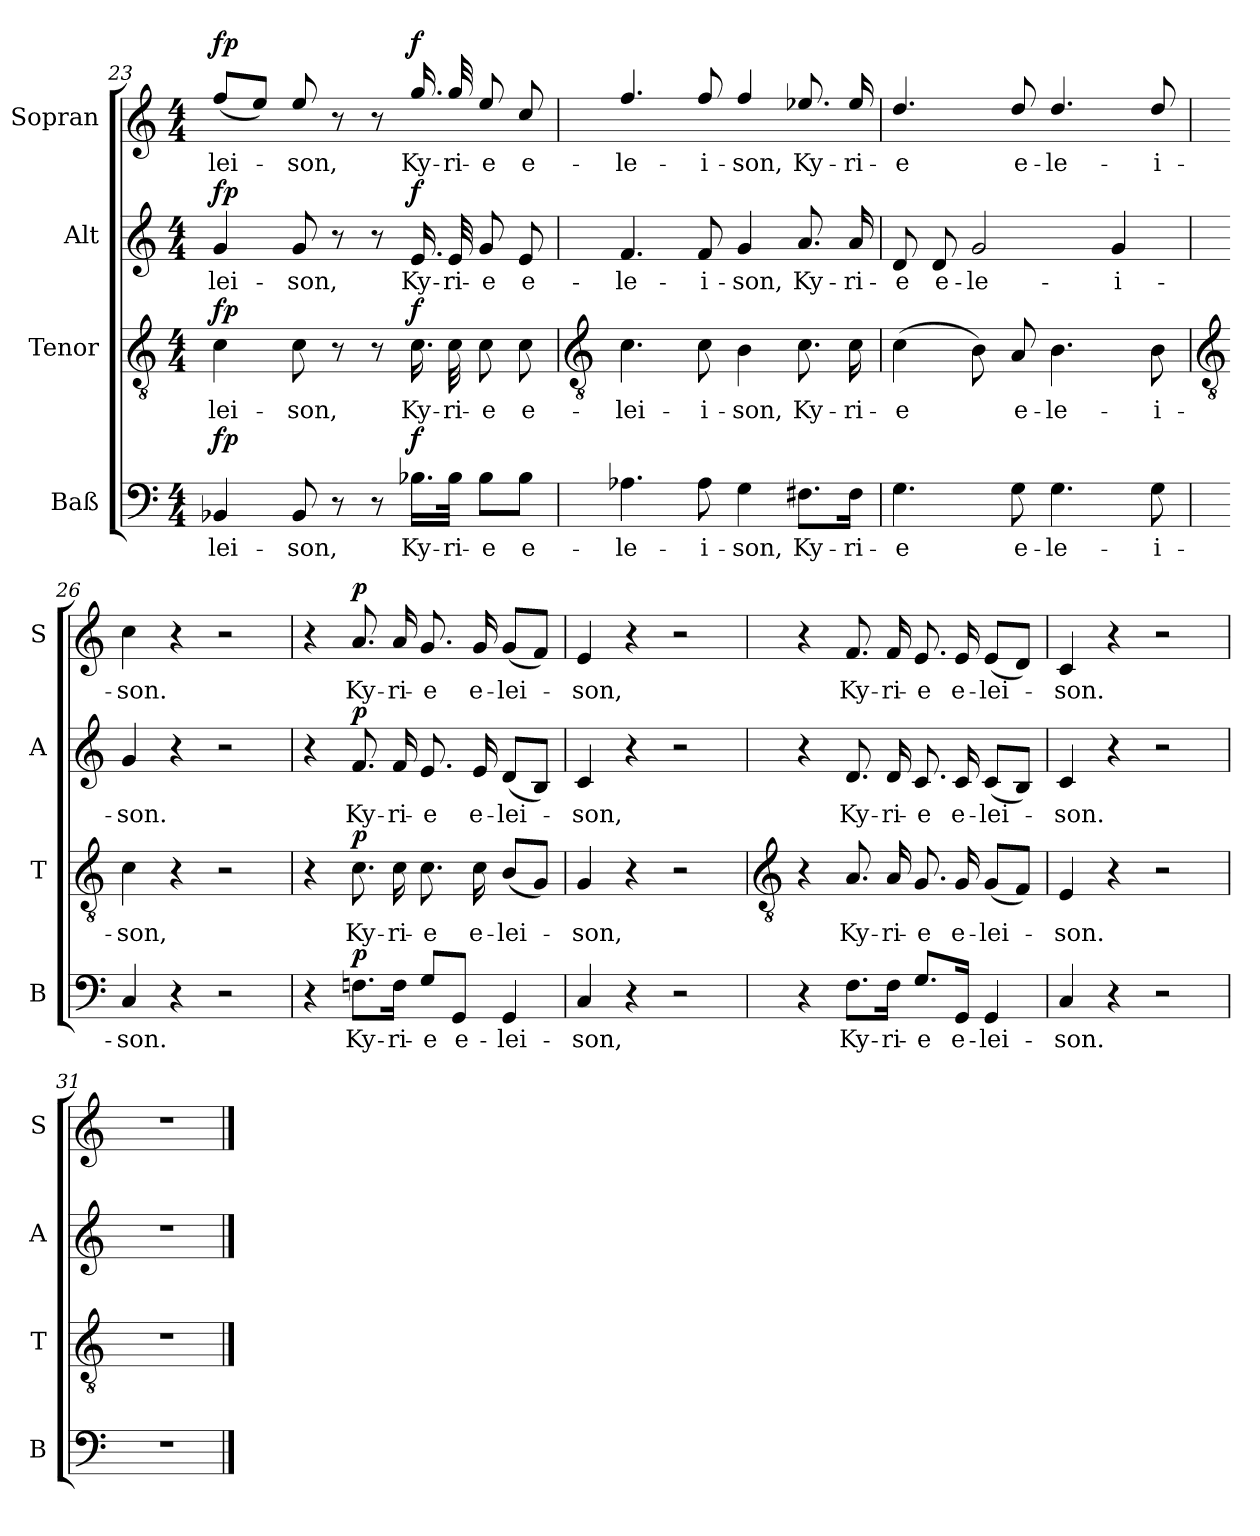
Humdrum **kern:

**kern	**text	**dynam	**kern	**text	**dynam	**kern	**text	**dynam	**kern	**text	**dynam
*part4	*part4	*part4	*part3	*part3	*part3	*part2	*part2	*part2	*part1	*part1	*part1
*staff4	*staff4	*staff4	*staff3	*staff3	*staff3	*staff2	*staff2	*staff2	*staff1	*staff1	*staff1
*I"Baß	*	*	*I"Tenor	*	*	*I"Alt	*	*	*I"Sopran	*	*
*I'B	*	*	*I'T	*	*	*I'A	*	*	*I'S	*	*
*clefF4	*	*	*clefGv2	*	*	*clefG2	*	*	*clefG2	*	*
*k[]	*	*	*k[]	*	*	*k[]	*	*	*k[]	*	*
*C:	*	*	*C:	*	*	*C:	*	*	*C:	*	*
*M4/4	*	*	*M4/4	*	*	*M4/4	*	*	*M4/4	*	*
=23	=23	=23	=23	=23	=23	=23	=23	=23	=23	=23	=23
!	!LO:LY:b	!LO:DY:a	!	!LO:LY:b	!LO:DY:a	!	!LO:LY:b	!LO:DY:a	!	!LO:LY:b	!LO:DY:a
4BB-X	-lei-	fp	4c	-lei-	fp	4g	-lei-	fp	(>8ff/L	-lei-	fp
.	.	.	.	.	.	.	.	.	8ee/J)	.	.
!	!LO:LY:b	!	!	!LO:LY:b	!	!	!LO:LY:b	!	!	!LO:LY:b	!
8BB-	-son,	.	8c	-son,	.	8g	-son,	.	8ee/	-son,	.
8r	.	.	8r	.	.	8r	.	.	8r	.	.
8r	.	.	8r	.	.	8r	.	.	8r	.	.
!	!LO:LY:b	!LO:DY:a	!	!LO:LY:b	!LO:DY:a	!	!LO:LY:b	!LO:DY:a	!	!LO:LY:b	!LO:DY:a
16.B-X\LL	Ky-	f	16.c	Ky-	f	16.e	Ky-	f	16.gg/	Ky-	f
!	!LO:LY:b	!	!	!LO:LY:b	!	!	!LO:LY:b	!	!	!LO:LY:b	!
32B-\JJk	-ri-	.	32c	-ri-	.	32e	-ri-	.	32gg/	-ri-	.
!	!LO:LY:b	!	!	!LO:LY:b	!	!	!LO:LY:b	!	!	!LO:LY:b	!
8B-\L	-e	.	8c	-e	.	8g	-e	.	8ee/	-e	.
!	!LO:LY:b	!	!	!LO:LY:b	!	!	!LO:LY:b	!	!	!LO:LY:b	!
8B-\J	e-	.	8c	e-	.	8e	e-	.	8cc/	e-	.
!!LO:LB:g=z
=24	=24	=24	=24	=24	=24	=24	=24	=24	=24	=24	=24
*	*	*	*clefGv2	*	*	*	*	*	*	*	*
!	!LO:LY:b	!	!	!LO:LY:b	!	!	!LO:LY:b	!	!	!LO:LY:b	!
*	*	*	*	*	*	*	*	*	*^	*	*
4.A-X	-le-	.	4.c	-lei-	.	4.f	-le-	.	4.ff/	1ryy	-le-	.
!	!LO:LY:b	!	!	!LO:LY:b	!	!	!LO:LY:b	!	!	!	!LO:LY:b	!
8A-	-i-	.	8c	-i-	.	8f	-i-	.	8ff/	.	-i-	.
!	!LO:LY:b	!	!	!LO:LY:b	!	!	!LO:LY:b	!	!	!	!LO:LY:b	!
4G	-son,	.	4B	-son,	.	4g	-son,	.	4ff/	.	-son,	.
!	!LO:LY:b	!	!	!LO:LY:b	!	!	!LO:LY:b	!	!	!	!LO:LY:b	!
8.F#X\L	Ky-	.	8.c	Ky-	.	8.a	Ky-	.	8.ee-X/	.	Ky-	.
!	!LO:LY:b	!	!	!LO:LY:b	!	!	!LO:LY:b	!	!	!	!LO:LY:b	!
16F#\Jk	-ri-	.	16c	-ri-	.	16a	-ri-	.	16ee-/	.	-ri-	.
=25	=25	=25	=25	=25	=25	=25	=25	=25	=25	=25	=25	=25
!	!LO:LY:b	!	!	!LO:LY:b	!	!	!LO:LY:b	!	!	!	!LO:LY:b	!
4.G	-e	.	(>4c	-e	.	8d	-e	.	4.dd/	1ryy	-e	.
!	!	!	!	!	!	!	!LO:LY:b	!	!	!	!	!
.	.	.	.	.	.	8d	e-	.	.	.	.	.
!	!	!	!	!	!	!	!LO:LY:b	!	!	!	!	!
.	.	.	8B)	.	.	2g	-le-	.	.	.	.	.
!	!LO:LY:b	!	!	!LO:LY:b	!	!	!	!	!	!	!LO:LY:b	!
8G	e-	.	8A	e-	.	.	.	.	8dd/	.	e-	.
!	!LO:LY:b	!	!	!LO:LY:b	!	!	!	!	!	!	!LO:LY:b	!
4.G	-le-	.	4.B	-le-	.	.	.	.	4.dd/	.	-le-	.
!	!	!	!	!	!	!	!LO:LY:b	!	!	!	!	!
.	.	.	.	.	.	4g	-i-	.	.	.	.	.
!	!LO:LY:b	!	!	!LO:LY:b	!	!	!	!	!	!	!LO:LY:b	!
8G	-i-	.	8B	-i-	.	.	.	.	8dd/	.	-i-	.
*	*	*	*	*	*	*	*	*	*v	*v	*	*
!!LO:LB:g=z
=26	=26	=26	=26	=26	=26	=26	=26	=26	=26	=26	=26
*	*	*	*clefGv2	*	*	*	*	*	*	*	*
!	!LO:LY:b	!	!	!LO:LY:b	!	!	!LO:LY:b	!	!	!LO:LY:b	!
4C	-son.	.	4c	-son,	.	4g	-son.	.	4cc	-son.	.
4r	.	.	4r	.	.	4r	.	.	4r	.	.
2r	.	.	2r	.	.	2r	.	.	2r	.	.
=27	=27	=27	=27	=27	=27	=27	=27	=27	=27	=27	=27
4r	.	.	4r	.	.	4r	.	.	4r	.	.
!	!LO:LY:b	!LO:DY:a	!	!LO:LY:b	!LO:DY:a	!	!LO:LY:b	!LO:DY:a	!	!LO:LY:b	!LO:DY:a
8.Fn\L	Ky-	p	8.c	Ky-	p	8.f	Ky-	p	8.a	Ky-	p
!	!LO:LY:b	!	!	!LO:LY:b	!	!	!LO:LY:b	!	!	!LO:LY:b	!
16F\Jk	-ri-	.	16c	-ri-	.	16f	-ri-	.	16a	-ri-	.
!	!LO:LY:b	!	!	!LO:LY:b	!	!	!LO:LY:b	!	!	!LO:LY:b	!
8G/L	-e	.	8.c	-e	.	8.e	-e	.	8.g	-e	.
!	!LO:LY:b	!	!	!	!	!	!	!	!	!	!
8GG/J	e-	.	.	.	.	.	.	.	.	.	.
!	!	!	!	!LO:LY:b	!	!	!LO:LY:b	!	!	!LO:LY:b	!
.	.	.	16c	e-	.	16e	e-	.	16g	e-	.
!	!LO:LY:b	!	!	!LO:LY:b	!	!	!LO:LY:b	!	!	!LO:LY:b	!
4GG	-lei-	.	(<8BL	-lei-	.	(<8dL	-lei-	.	(<8gL	-lei-	.
.	.	.	8GJ)	.	.	8BJ)	.	.	8fJ)	.	.
=28	=28	=28	=28	=28	=28	=28	=28	=28	=28	=28	=28
!	!LO:LY:b	!	!	!LO:LY:b	!	!	!LO:LY:b	!	!	!LO:LY:b	!
4C	-son,	.	4G	-son,	.	4c	-son,	.	4e	-son,	.
4r	.	.	4r	.	.	4r	.	.	4r	.	.
2r	.	.	2r	.	.	2r	.	.	2r	.	.
!!LO:LB:g=z
=29	=29	=29	=29	=29	=29	=29	=29	=29	=29	=29	=29
*	*	*	*clefGv2	*	*	*	*	*	*	*	*
4r	.	.	4r	.	.	4r	.	.	4r	.	.
!	!LO:LY:b	!	!	!LO:LY:b	!	!	!LO:LY:b	!	!	!LO:LY:b	!
8.F\L	Ky-	.	8.A	Ky-	.	8.d	Ky-	.	8.f	Ky-	.
!	!LO:LY:b	!	!	!LO:LY:b	!	!	!LO:LY:b	!	!	!LO:LY:b	!
16F\Jk	-ri-	.	16A	-ri-	.	16d	-ri-	.	16f	-ri-	.
!	!LO:LY:b	!	!	!LO:LY:b	!	!	!LO:LY:b	!	!	!LO:LY:b	!
8.G/L	-e	.	8.G	-e	.	8.c	-e	.	8.e	-e	.
!	!LO:LY:b	!	!	!LO:LY:b	!	!	!LO:LY:b	!	!	!LO:LY:b	!
16GG/Jk	e-	.	16G	e-	.	16c	e-	.	16e	e-	.
!	!LO:LY:b	!	!	!LO:LY:b	!	!	!LO:LY:b	!	!	!LO:LY:b	!
4GG	-lei-	.	(<8GL	-lei-	.	(<8cL	-lei-	.	(<8eL	-lei-	.
.	.	.	8FJ)	.	.	8BJ)	.	.	8dJ)	.	.
=30	=30	=30	=30	=30	=30	=30	=30	=30	=30	=30	=30
!	!LO:LY:b	!	!	!LO:LY:b	!	!	!LO:LY:b	!	!	!LO:LY:b	!
4C	-son.	.	4E	-son.	.	4c	-son.	.	4c	-son.	.
4r	.	.	4r	.	.	4r	.	.	4r	.	.
2r	.	.	2r	.	.	2r	.	.	2r	.	.
=31	=31	=31	=31	=31	=31	=31	=31	=31	=31	=31	=31
1r	.	.	1r	.	.	1r	.	.	1r	.	.
==	==	==	==	==	==	==	==	==	==	==	==
*-	*-	*-	*-	*-	*-	*-	*-	*-	*-	*-	*-
